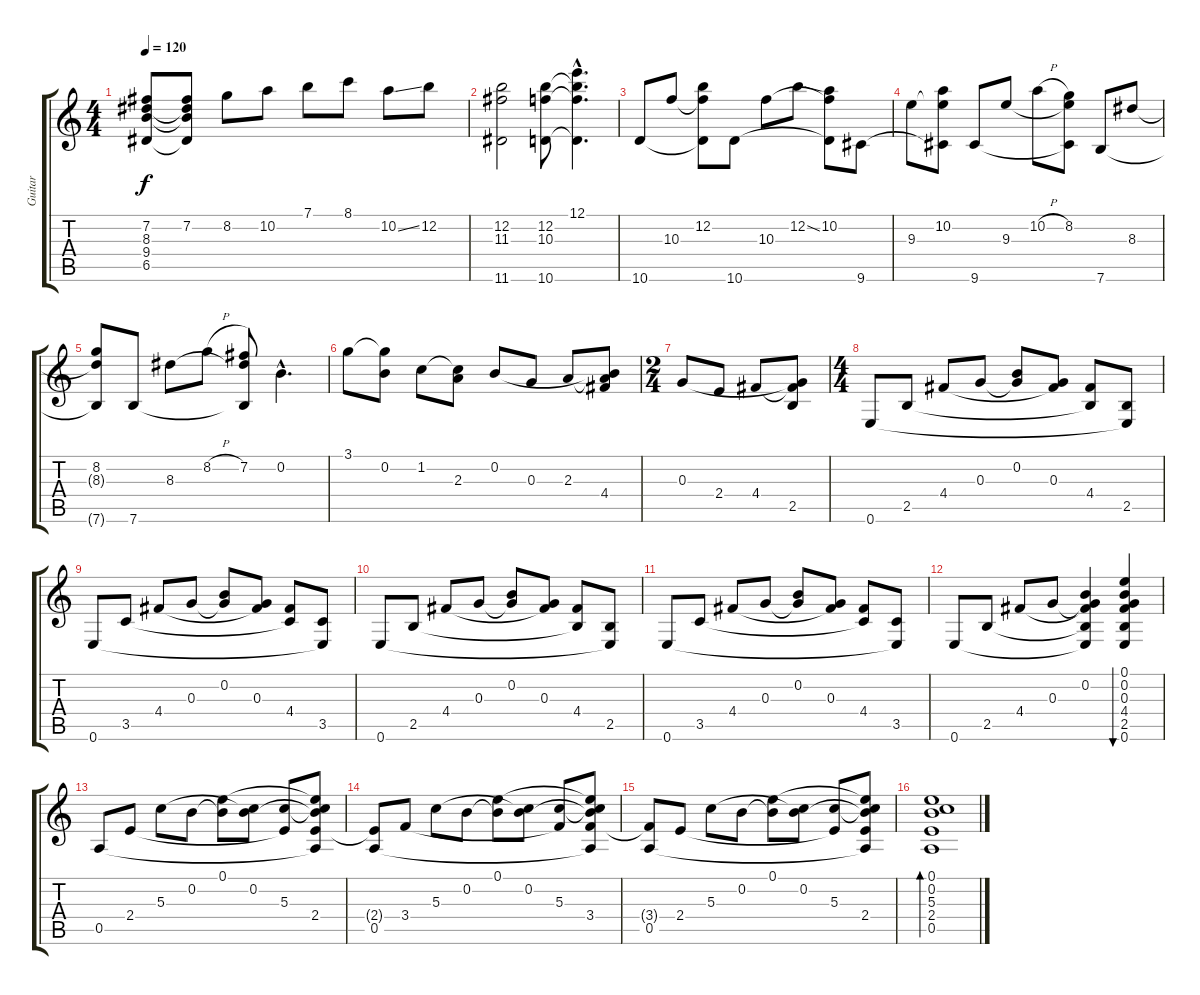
\track ("Guitar" "Guitar") {instrument acousticguitarsteel}
\staff {score tabs}
\tuning (E4 B3 G3 D3 A2 E2) {hide}
\ts (4 4)
\tempo 120
\clef g2
\ks c
(7.2 8.3 9.4 6.5).8{dy f} (7.2 8.3{t} 9.4{t} 6.5{t}).8 8.2.8 10.2.8 7.1.8 8.1.8 10.2{ss}.8 12.2.8 |
(12.2 11.3 11.6).2 (12.2 10.3 10.6).8 (12.1{hac} 12.2{hac t} 10.3{hac t} 10.6{hac t}).4{d} |
10.6.8 10.3.8 (12.2 10.3{t} 10.6{t}).8 10.6.8 10.3.8 12.2{ss}.8 (10.2 10.3{t} 10.6{t}).8 9.6.8 |
9.3.8 (10.2 9.3{t} 9.6{t}).8 9.6.8 9.3.8 10.2{h}.8 (8.2 9.3{t} 9.6{t}).8 7.6.8 8.3.8 |
(8.2 8.3{t} 7.6{t}).8 7.6.8 8.3.8 8.2{h}.8 (7.2 8.3{t} 7.6{t}).8 0.2{hac}.4{d} |
3.1.8 (3.1{t} 0.2).8 1.2.8 (1.2{t} 2.3).8 0.2.8 0.3.8 2.3.8 (0.2{t} 2.3{t} 4.4).8 |
\ts (2 4)
0.3.8 2.4.8 4.4.8 (0.3{t} 4.4{t} 2.5).8 |
\ts (4 4)
0.6.8 2.5.8 4.4.8 0.3.8 (0.2 0.3{t}).8 (0.3 4.4{t}).8 (4.4 2.5{t}).8 (2.5 0.6{t}).8 |
0.6.8 3.5.8 4.4.8 0.3.8 (0.2 0.3{t}).8 (0.3 4.4{t}).8 (4.4 3.5{t}).8 (3.5 0.6{t}).8 |
0.6.8 2.5.8 4.4.8 0.3.8 (0.2 0.3{t}).8 (0.3 4.4{t}).8 (4.4 2.5{t}).8 (2.5 0.6{t}).8 |
0.6.8 3.5.8 4.4.8 0.3.8 (0.2 0.3{t}).8 (0.3 4.4{t}).8 (4.4 3.5{t}).8 (3.5 0.6{t}).8 |
0.6.8 2.5.8 4.4.8 0.3.8 (0.2 0.3{t} 4.4{t} 2.5{t} 0.6{t}).4 (0.1 0.2 0.3 4.4 2.5 0.6).4{bu 480} |
0.5.8 2.4.8 5.3.8 0.2.8 (0.1 0.2{t}).8 (0.2 5.3{t}).8 (5.3 2.4{t}).8 (0.1{t} 0.2{t} 5.3{t} 2.4 0.5{t}).8 |
(2.4{t} 0.5).8 3.4.8 5.3.8 0.2.8 (0.1 0.2{t}).8 (0.2 5.3{t}).8 (5.3 3.4{t}).8 (0.1{t} 0.2{t} 5.3{t} 3.4 0.5{t}).8 |
(3.4{t} 0.5).8 2.4.8 5.3.8 0.2.8 (0.1 0.2{t}).8 (0.2 5.3{t}).8 (5.3 2.4{t}).8 (0.1{t} 0.2{t} 5.3{t} 2.4 0.5{t}).8 |
(0.1 0.2 5.3 2.4 0.5).1{bd 480}
